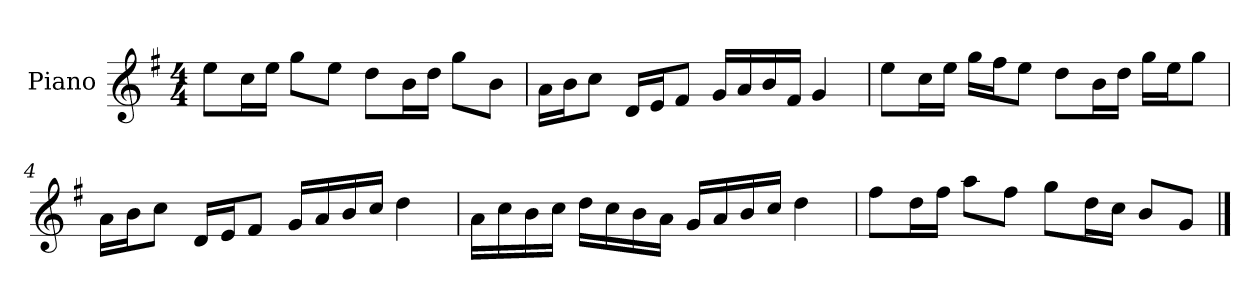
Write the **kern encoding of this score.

**kern
*part1
*staff1
*I"Piano
*I'P-no
*clefG2
*k[f#]
*M4/4
*MM90
=1
8ee\L
16cc\L
16ee\JJ
8gg\L
8ee\J
8dd\L
16b\L
16dd\JJ
8gg\L
8b\J
=2
16a\LL
16b\J
8cc\J
16d/LL
16e/J
8f#/J
16g/LL
16a/
16b/
16f#/JJ
4g/
=3
8ee\L
16cc\L
16ee\JJ
16gg\LL
16ff#\J
8ee\J
8dd\L
16b\L
16dd\JJ
16gg\LL
16ee\J
8gg\J
!!LO:LB:g=z
=4
16a\LL
16b\J
8cc\J
16d/LL
16e/J
8f#/J
16g/LL
16a/
16b/
16cc/JJ
4dd\
=5
16a\LL
16cc\
16b\
16cc\JJ
16dd\LL
16cc\
16b\
16a\JJ
16g/LL
16a/
16b/
16cc/JJ
4dd\
=6
8ff#\L
16dd\L
16ff#\JJ
8aa\L
8ff#\J
8gg\L
16dd\L
16cc\JJ
8b/L
8g/J
==
*-
